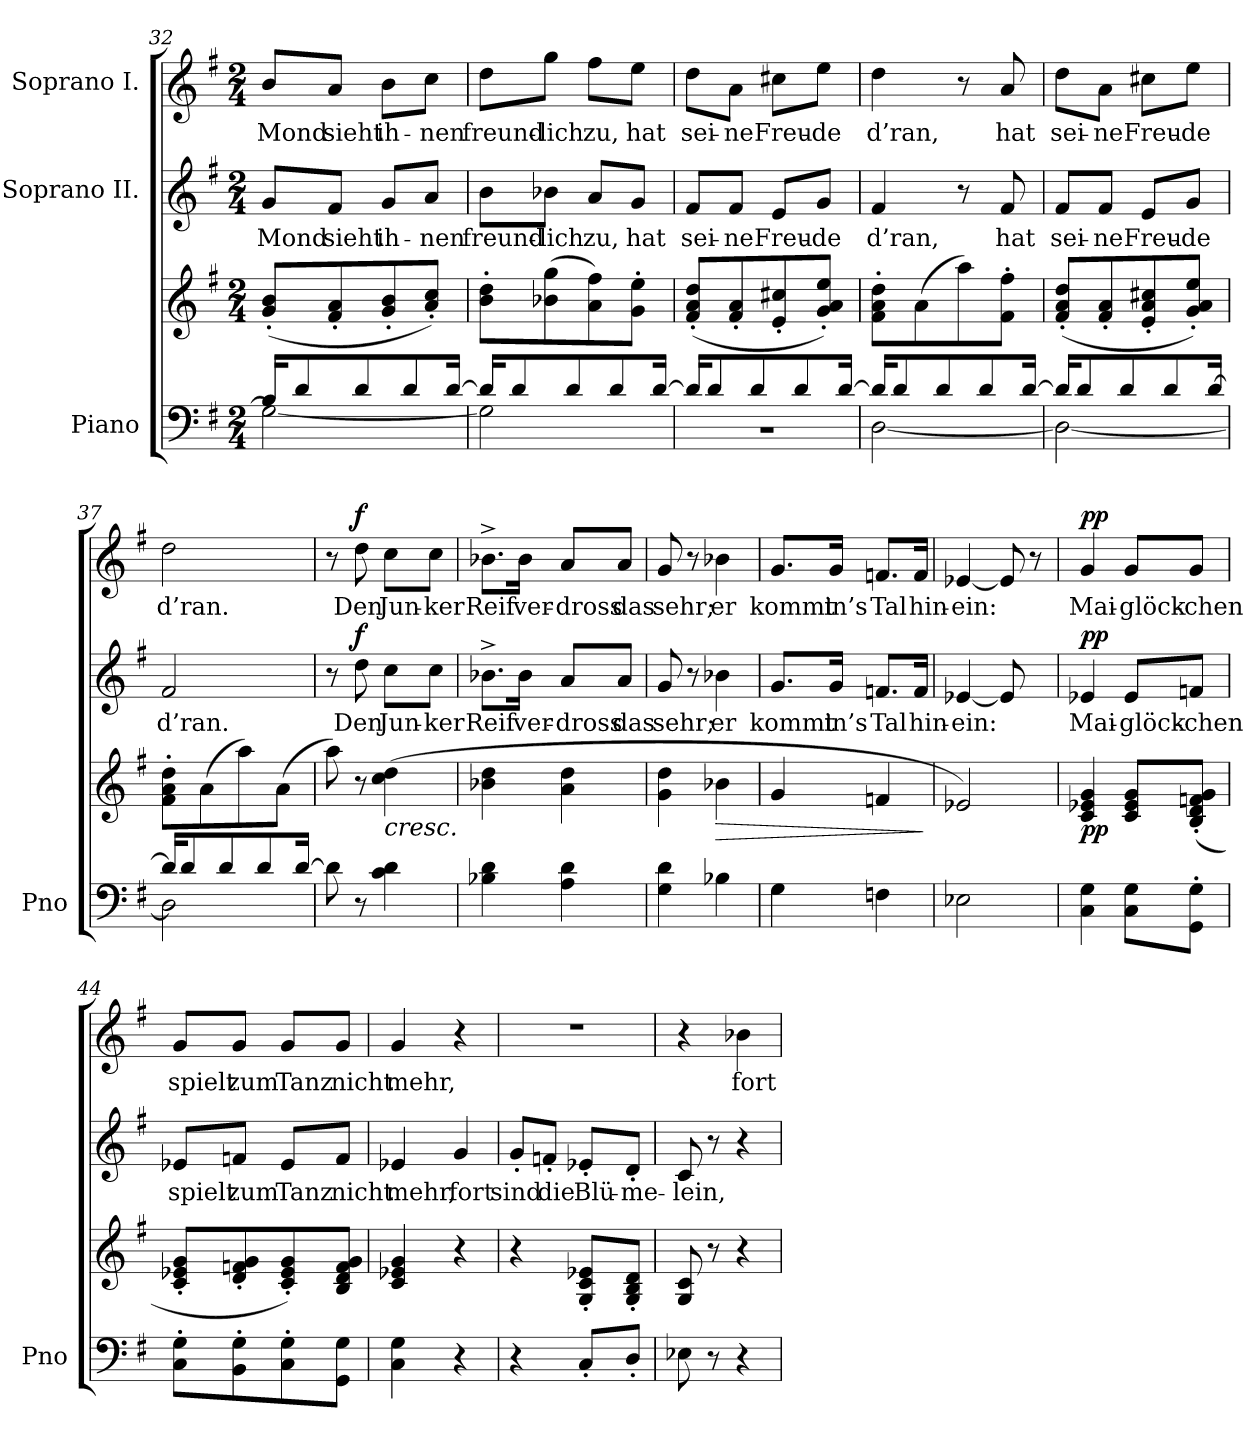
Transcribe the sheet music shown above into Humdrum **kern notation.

**kern	**kern	**dynam	**kern	**text	**dynam	**kern	**text	**dynam
*part3	*part3	*part3	*part2	*part2	*part2	*part1	*part1	*part1
*staff4	*staff3	*staff3/4	*staff2	*staff2	*staff2	*staff1	*staff1	*staff1
*I"Piano	*	*	*I"Soprano II.	*	*	*I"Soprano I.	*	*
*I'Pno	*	*	*	*	*	*	*	*
*clefF4	*clefG2	*	*clefG2	*	*	*clefG2	*	*
*k[f#]	*k[f#]	*	*k[f#]	*	*	*k[f#]	*	*
*M2/4	*M2/4	*	*M2/4	*	*	*M2/4	*	*
=32	=32	=32	=32	=32	=32	=32	=32	=32
*^	*	*	*	*	*	*	*	*
!	!	!	!	!	!LO:LY:b	!	!	!LO:LY:b	!
16B/KL	2G\_	(8g/' 8b/'L	.	8g/L	Mond	.	8b/L	Mond	.
8d/	.	.	.	.	.	.	.	.	.
!	!	!	!	!	!LO:LY:b	!	!	!LO:LY:b	!
.	.	8f#/' 8a/'	.	8f#/J	sieht	.	8a/J	sieht	.
8d/	.	.	.	.	.	.	.	.	.
!	!	!	!	!	!LO:LY:b	!	!	!LO:LY:b	!
.	.	8g/' 8b/'	.	8g/L	ih-	.	8b\L	ih-	.
8d/	.	.	.	.	.	.	.	.	.
!	!	!	!	!	!LO:LY:b	!	!	!LO:LY:b	!
.	.	8a/' 8cc/'J)	.	8a/J	-nen	.	8cc\J	-nen	.
[16d/Jk	.	.	.	.	.	.	.	.	.
=33	=33	=33	=33	=33	=33	=33	=33	=33	=33
!	!	!	!	!	!LO:LY:b	!	!	!LO:LY:b	!
16d/KL]	2G\]	8b\' 8dd\'L	.	8b\L	freund-	.	8dd\L	freund-	.
8d/	.	.	.	.	.	.	.	.	.
!	!	!	!	!	!LO:LY:b	!	!	!LO:LY:b	!
.	.	(8b-X\ 8gg\	.	8b-X\J	-lich	.	8gg\J	-lich	.
8d/	.	.	.	.	.	.	.	.	.
!	!	!	!	!	!LO:LY:b	!	!	!LO:LY:b	!
.	.	8a\ 8ff#\)	.	8a/L	zu,	.	8ff#\L	zu,	.
8d/	.	.	.	.	.	.	.	.	.
!	!	!	!	!	!LO:LY:b	!	!	!LO:LY:b	!
.	.	8g\' 8ee\'J	.	8g/J	hat	.	8ee\J	hat	.
[16d/Jk	.	.	.	.	.	.	.	.	.
=34	=34	=34	=34	=34	=34	=34	=34	=34	=34
!	!	!	!	!	!LO:LY:b	!	!	!LO:LY:b	!
16d/KL]	2r	(8f#/' 8a/' 8dd/'L	.	8f#/L	sei-	.	8dd\L	sei-	.
8d/	.	.	.	.	.	.	.	.	.
!	!	!	!	!	!LO:LY:b	!	!	!LO:LY:b	!
.	.	8f#/' 8a/'	.	8f#/J	-ne	.	8a\J	-ne	.
8d/	.	.	.	.	.	.	.	.	.
!	!	!	!	!	!LO:LY:b	!	!	!LO:LY:b	!
.	.	8e/' 8cc#X/'	.	8e/L	Freu-	.	8cc#X\L	Freu-	.
8d/	.	.	.	.	.	.	.	.	.
!	!	!	!	!	!LO:LY:b	!	!	!LO:LY:b	!
.	.	8g/' 8a/' 8ee/'J)	.	8g/J	-de	.	8ee\J	-de	.
[16d/Jk	.	.	.	.	.	.	.	.	.
!!LO:LB:g=z
=35	=35	=35	=35	=35	=35	=35	=35	=35	=35
!	!	!	!	!	!LO:LY:b	!	!	!LO:LY:b	!
16d/KL]	[2D\	8f#\' 8a\' 8dd\'L	.	4f#/	d’ran,	.	4dd\	d’ran,	.
8d/	.	.	.	.	.	.	.	.	.
.	.	(8a\	.	.	.	.	.	.	.
8d/	.	.	.	.	.	.	.	.	.
.	.	8aa\)	.	8r	.	.	8r	.	.
8d/	.	.	.	.	.	.	.	.	.
!	!	!	!	!	!LO:LY:b	!	!	!LO:LY:b	!
.	.	8f#\' 8ff#\'J	.	8f#/	hat	.	8a/	hat	.
[16d/Jk	.	.	.	.	.	.	.	.	.
=36	=36	=36	=36	=36	=36	=36	=36	=36	=36
!	!	!	!	!	!LO:LY:b	!	!	!LO:LY:b	!
16d/KL]	2D\_	(8f#/' 8a/' 8dd/'L	.	8f#/L	sei-	.	8dd\L	sei-	.
8d/	.	.	.	.	.	.	.	.	.
!	!	!	!	!	!LO:LY:b	!	!	!LO:LY:b	!
.	.	8f#/' 8a/'	.	8f#/J	-ne	.	8a\J	-ne	.
8d/	.	.	.	.	.	.	.	.	.
!	!	!	!	!	!LO:LY:b	!	!	!LO:LY:b	!
.	.	8e/' 8a/' 8cc#X/'	.	8e/L	Freu-	.	8cc#X\L	Freu-	.
8d/	.	.	.	.	.	.	.	.	.
!	!	!	!	!	!LO:LY:b	!	!	!LO:LY:b	!
.	.	8g/' 8a/' 8ee/'J)	.	8g/J	-de	.	8ee\J	-de	.
[16d/Jk	.	.	.	.	.	.	.	.	.
=37	=37	=37	=37	=37	=37	=37	=37	=37	=37
!	!	!	!	!	!LO:LY:b	!	!	!LO:LY:b	!
16d/KL]	2D\]	8f#\' 8a\' 8dd\'L	.	2f#/	d’ran.	.	2dd\	d’ran.	.
8d/	.	.	.	.	.	.	.	.	.
.	.	(8a\	.	.	.	.	.	.	.
8d/	.	.	.	.	.	.	.	.	.
.	.	8aa\)	.	.	.	.	.	.	.
8d/	.	.	.	.	.	.	.	.	.
.	.	(8a\J	.	.	.	.	.	.	.
[16d/Jk	.	.	.	.	.	.	.	.	.
*v	*v	*	*	*	*	*	*	*	*
=38	=38	=38	=38	=38	=38	=38	=38	=38
8d\]	8aa\)	.	8r	.	.	8r	.	.
!	!	!	!	!LO:LY:b	!LO:DY:a	!	!LO:LY:b	!LO:DY:a
8r	8r	.	8dd\	Den	f	8dd\	Den	f
!	!LO:TX:b:i:t=cresc.	!	!	!	!	!	!	!
!	!	!	!	!LO:LY:b	!	!	!LO:LY:b	!
4c\ 4d\	(4cc\ 4dd\	.	8cc\L	Jun-	.	8cc\L	Jun-	.
!	!	!	!	!LO:LY:b	!	!	!LO:LY:b	!
.	.	.	8cc\J	-ker	.	8cc\J	-ker	.
!!LO:LB:g=z
=39	=39	=39	=39	=39	=39	=39	=39	=39
!	!	!	!	!LO:LY:b	!	!	!LO:LY:b	!
4B-X\ 4d\	4b-X\ 4dd\	.	8.b-X^\L	Reif	.	8.b-X^\L	Reif	.
!	!	!	!	!LO:LY:b	!	!	!LO:LY:b	!
.	.	.	16b-\Jk	ver-	.	16b-\Jk	ver-	.
!	!	!	!	!LO:LY:b	!	!	!LO:LY:b	!
4A\ 4d\	4a\ 4dd\	.	8a/L	-dross	.	8a/L	-dross	.
!	!	!	!	!LO:LY:b	!	!	!LO:LY:b	!
.	.	.	8a/J	das	.	8a/J	das	.
=40	=40	=40	=40	=40	=40	=40	=40	=40
!	!	!	!	!LO:LY:b	!	!	!LO:LY:b	!
4G\ 4d\	4g\ 4dd\	.	8g/	sehr;	.	8g/	sehr;	.
.	.	.	8r	.	.	8r	.	.
!	!	!LO:HP:b	!	!LO:LY:b	!	!	!LO:LY:b	!
4B-X\	4b-X\	>	4b-X\	er	.	4b-X\	er	.
=41	=41	=41	=41	=41	=41	=41	=41	=41
!	!	!	!	!LO:LY:b	!	!	!LO:LY:b	!
4G\	4g/	.	8.g/L	kommt	.	8.g/L	kommt	.
!	!	!	!	!LO:LY:b	!	!	!LO:LY:b	!
.	.	.	16g/Jk	in’s	.	16g/Jk	in’s	.
!	!	!	!	!LO:LY:b	!	!	!LO:LY:b	!
4Fn\	4fn/	.	8.fn/L	Tal	.	8.fn/L	Tal	.
!	!	!	!	!LO:LY:b	!	!	!LO:LY:b	!
.	.	.	16f/Jk	hin-	.	16f/Jk	hin-	.
.	.	]	.	.	.	.	.	.
=42	=42	=42	=42	=42	=42	=42	=42	=42
!	!	!	!	!LO:LY:b	!	!	!LO:LY:b	!
2E-X\	2e-X/)	.	[4e-X/	-ein:	.	[4e-X/	-ein:	.
.	.	.	8e-/]	.	.	8e-/]	.	.
.	.	.	8ryy	.	.	8r	.	.
!!LO:PB:g=z
=43	=43	=43	=43	=43	=43	=43	=43	=43
!	!	!LO:DY:b	!	!LO:LY:b	!LO:DY:a	!	!LO:LY:b	!LO:DY:a
4C\ 4G\	4c/ 4e-X/ 4g/	pp	4e-X/	Mai-	pp	4g/	Mai-	pp
!	!	!	!	!LO:LY:b	!	!	!LO:LY:b	!
8C\ 8G\L	8c/ 8e-/ 8g/L	.	8e-/L	-glöck-	.	8g/L	-glöck-	.
!	!	!	!	!LO:LY:b	!	!	!LO:LY:b	!
8GG\' 8G\'J	(8B/' 8d/' 8fn/' 8g/'J	.	8fn/J	-chen	.	8g/J	-chen	.
=44	=44	=44	=44	=44	=44	=44	=44	=44
!	!	!	!	!LO:LY:b	!	!	!LO:LY:b	!
8C\' 8G\'L	8c/' 8e-X/' 8g/'L	.	8e-X/L	spielt	.	8g/L	spielt	.
!	!	!	!	!LO:LY:b	!	!	!LO:LY:b	!
8BB\' 8G\'	8d/' 8fn/' 8g/'	.	8fn/J	zum	.	8g/J	zum	.
!	!	!	!	!LO:LY:b	!	!	!LO:LY:b	!
8C\' 8G\'	8c/' 8e-/' 8g/')	.	8e-/L	Tanz	.	8g/L	Tanz	.
!	!	!	!	!LO:LY:b	!	!	!LO:LY:b	!
8GG\ 8G\J	8B/ 8d/ 8f/ 8g/J	.	8f/J	nicht	.	8g/J	nicht	.
=45	=45	=45	=45	=45	=45	=45	=45	=45
!	!	!	!	!LO:LY:b	!	!	!LO:LY:b	!
4C\ 4G\	4c/ 4e-X/ 4g/	.	4e-X/	mehr,	.	4g/	mehr,	.
!	!	!	!	!LO:LY:b	!	!	!	!
4r	4r	.	4g/	fort	.	4r	.	.
=46	=46	=46	=46	=46	=46	=46	=46	=46
!	!	!	!	!LO:LY:b	!	!	!	!
4r	4r	.	8g'/L	sind	.	2r	.	.
!	!	!	!	!LO:LY:b	!	!	!	!
.	.	.	8fn'/J	die	.	.	.	.
!	!	!	!	!LO:LY:b	!	!	!	!
8C'/L	8G/' 8c/' 8e-X/'L	.	8e-X'/L	Blü-	.	.	.	.
!	!	!	!	!LO:LY:b	!	!	!	!
8D'/J	8G/' 8B/' 8d/'J	.	8d'/J	-me-	.	.	.	.
!!LO:LB:g=z
=47	=47	=47	=47	=47	=47	=47	=47	=47
!	!	!	!	!LO:LY:b	!	!	!	!
8E-X\	8G/ 8c/	.	8c/	-lein,	.	4r	.	.
8r	8r	.	8r	.	.	.	.	.
!	!	!	!	!	!	!	!LO:LY:b	!
4r	4r	.	4r	.	.	4b-X\	fort	.
=	=	=	=	=	=	=	=	=
*-	*-	*-	*-	*-	*-	*-	*-	*-
